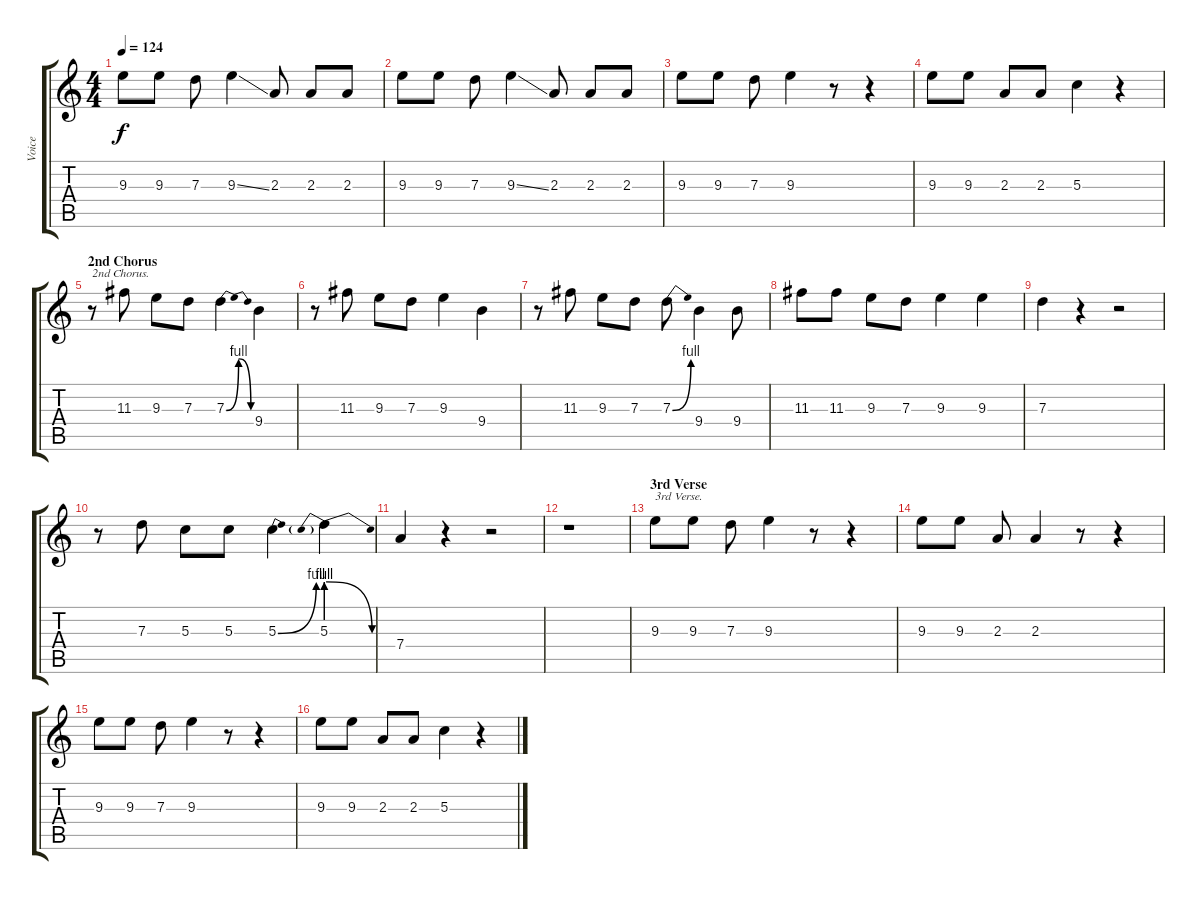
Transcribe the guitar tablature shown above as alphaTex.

\track ("Voice" "Voice") {instrument electricbasspick}
\staff {score tabs}
\tuning (E4 B3 G3 D3 A2 E2) {hide}
\ts (4 4)
\tempo 124
\clef g2
\ks c
9.3.8{dy f} 9.3.8 7.3.8 9.3{ss}.4 2.3.8 2.3.8 2.3.8 |
9.3.8 9.3.8 7.3.8 9.3{ss}.4 2.3.8 2.3.8 2.3.8 |
9.3.8 9.3.8 7.3.8 9.3.4 r.8 r.4 |
9.3.8 9.3.8 2.3.8 2.3.8 5.3.4 r.4 |
\section ("" "2nd Chorus")
r.8{txt "2nd Chorus."} 11.3.8 9.3.8 7.3.8 7.3{be (bendrelease 0 0 15 4 45 4 60 0)}.4 9.4.4 |
r.8 11.3.8 9.3.8 7.3.8 9.3.4 9.4.4 |
r.8 11.3.8 9.3.8 7.3.8 7.3{be (bend 0 0 60 4)}.8 9.4.4 9.4.8 |
11.3.8 11.3.8 9.3.8 7.3.8 9.3.4 9.3.4 |
7.3.4 r.4 r.2 |
r.8 7.3.8 5.3.8 5.3.8 5.3{be (bend 0 0 60 4)}.4 5.3{be (prebendrelease 0 4 60 0)}.4 |
7.4.4 r.4 r.2 |
r.1 |
\section ("" "3rd Verse")
9.3.8{txt "3rd Verse."} 9.3.8 7.3.8 9.3.4 r.8 r.4 |
9.3.8 9.3.8 2.3.8 2.3.4 r.8 r.4 |
9.3.8 9.3.8 7.3.8 9.3.4 r.8 r.4 |
9.3.8 9.3.8 2.3.8 2.3.8 5.3.4 r.4
